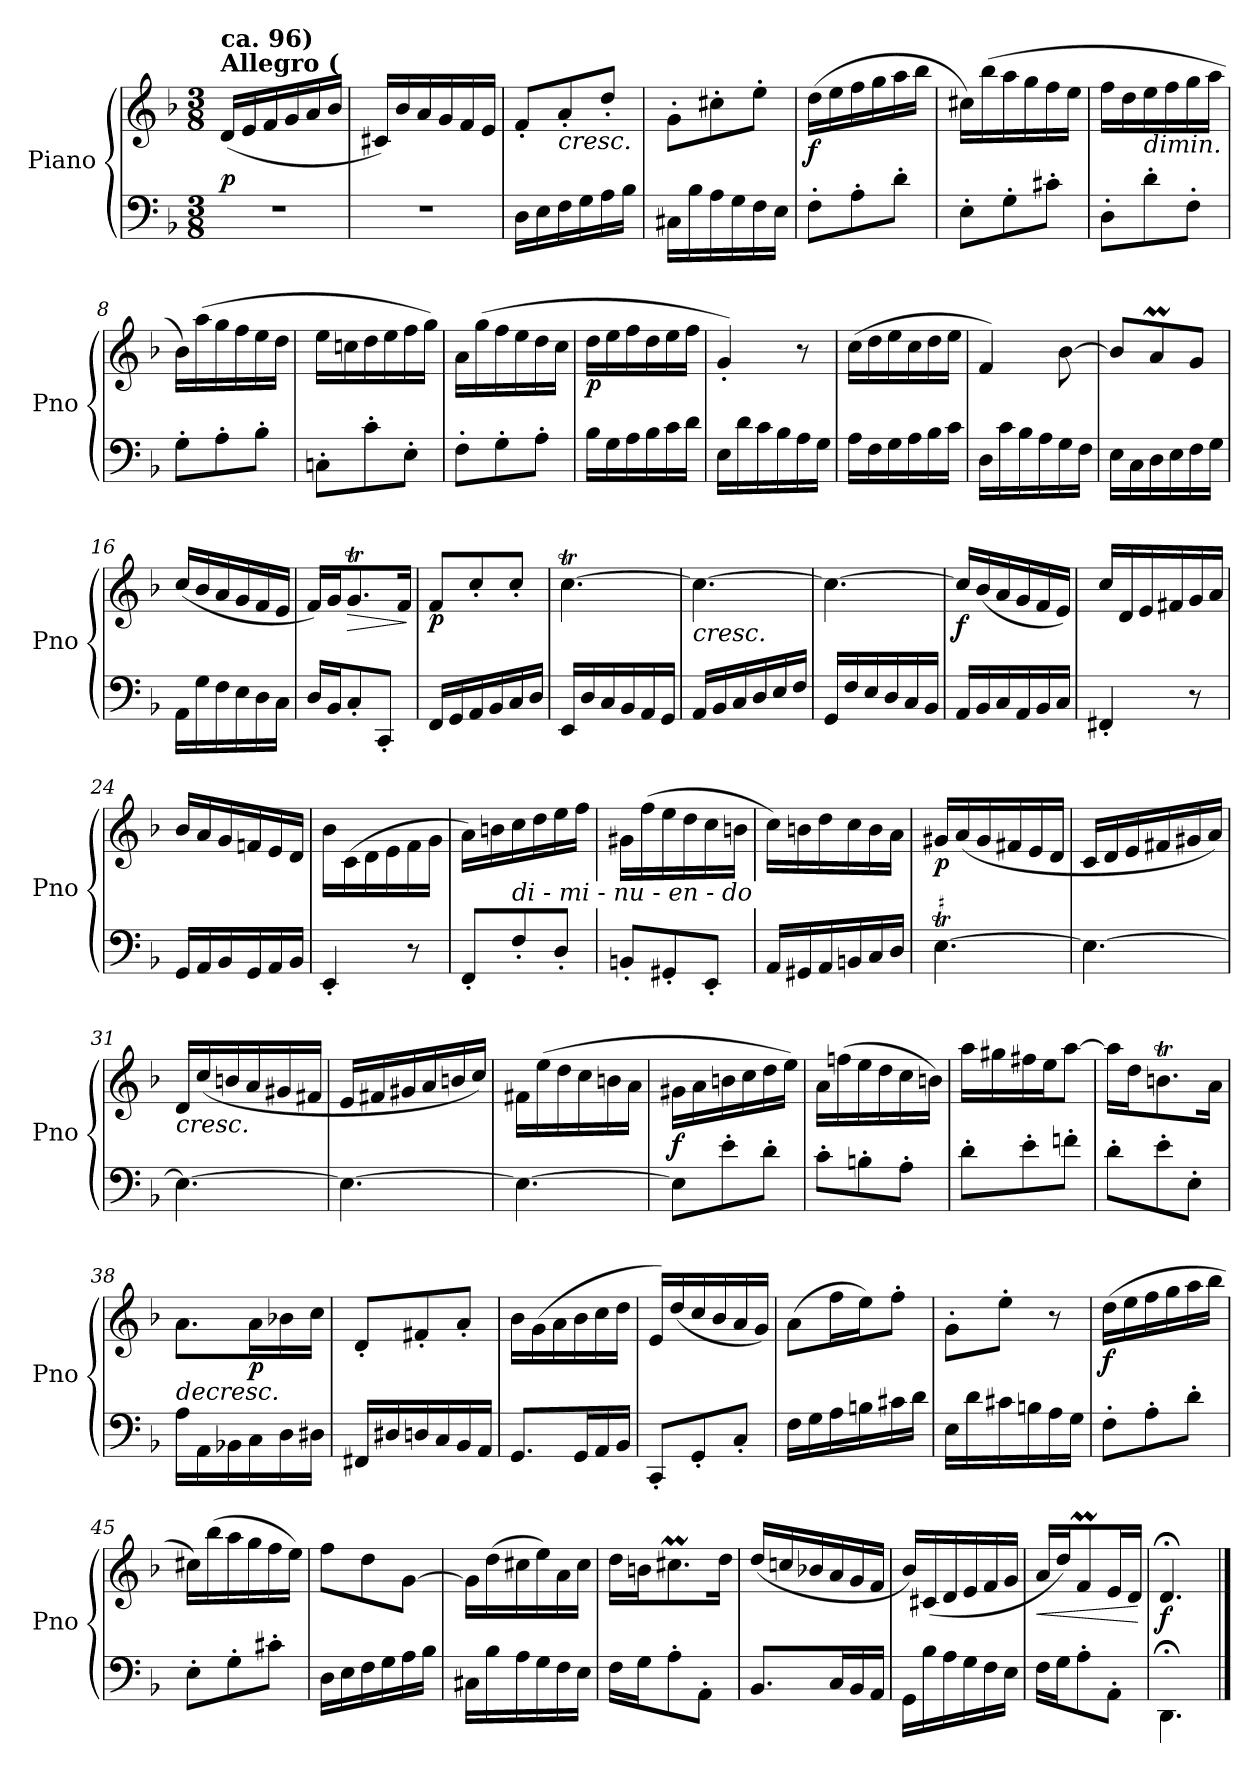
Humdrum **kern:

**kern	**kern	**dynam
*part1	*part1	*part1
*staff2	*staff1	*staff1/2
*I"Piano	*	*
*I'Pno	*	*
*clefF4	*clefG2	*
*k[b-]	*k[b-]	*
*M3/8	*M3/8	*
=1	=1	=1
!	!LO:TX:a:B:t=Allegro (	!
!	!LO:TX:a:B:t=ca. 96)	!
!	!	!LO:DY:a=2
4.r	(<16d/LL	p
.	16e/	.
.	16f/	.
.	16g/	.
.	16a/	.
.	16b-/JJ	.
=2	=2	=2
4.r	16c#X/LL)	.
.	16b-/	.
.	16a/	.
.	16g/	.
.	16f/	.
.	16e/JJ	.
=3	=3	=3
16D<\LL	8f'/L	.
16E\	.	.
!	!LO:TX:b:i:t=cresc.	!
16F\	8a'/	.
16G\	.	.
16A<\	8dd'/J	.
16B-<\JJ	.	.
=4	=4	=4
16C#X<\LL	8g'\L	.
16B-<\	.	.
16A<\	8cc#X'\	.
16G\	.	.
16F\	8ee'\J	.
16E\JJ	.	.
=5	=5	=5
!	!	!LO:DY:b
8F<'\L	(>16dd\LL	f
.	16ee\	.
8A<'\	16ff\	.
.	16gg\	.
8d'\J	16aa\	.
.	16bb-\JJ	.
!!LO:LB:g=z
=6	=6	=6
8E<'\L	16cc#X\LL)	.
.	(>16bb-\	.
8G'\	16aa\	.
.	16gg\	.
8c#X'\J	16ff\	.
.	16ee\JJ	.
=7	=7	=7
8D'\L	16ff\LL	.
.	16dd\	.
!	!LO:TX:b:i:t=dimin.	!
8d'\	16ee\	.
.	16ff\	.
8F<'\J	16gg\	.
.	16aa\JJ	.
=8	=8	=8
8G'\L	16b-\LL)	.
.	(>16aa\	.
8A'\	16gg\	.
.	16ff\	.
8B-<'\J	16ee\	.
.	16dd\JJ	.
=9	=9	=9
8Cn'\L	16ee\LL	.
.	16ccn\	.
8c'\	16dd\	.
.	16ee\	.
8E<'\J	16ff\	.
.	16gg\JJ)	.
=10	=10	=10
8F'\L	16a\LL	.
.	(>16gg\	.
8G'\	16ff\	.
.	16ee\	.
8A<'\J	16dd\	.
.	16cc\JJ	.
=11	=11	=11
!	!	!LO:DY:b
16B-<\LL	16dd\LL	p
16G\	16ee\	.
16A\	16ff\	.
16B-\	16dd\	.
16c\	16ee\	.
16d\JJ	16ff\JJ	.
!!LO:LB:g=z
=12	=12	=12
16E\LL	4g'/)	.
16d\	.	.
16c\	.	.
16B-\	.	.
16A\	8r	.
16G\JJ	.	.
=13	=13	=13
16A<\LL	(>16cc\LL	.
16F<\	16dd\	.
16G\	16ee\	.
16A\	16cc\	.
16B-<\	16dd\	.
16c\JJ	16ee\JJ	.
=14	=14	=14
16D\LL	4f/)	.
16c\	.	.
16B-\	.	.
16A\	.	.
16G<\	[8b-\	.
16F\JJ	.	.
=15	=15	=15
16E<\LL	8b-/L]	.
16C\	.	.
16D\	8am/	.
16E\	.	.
16F\	8g/J	.
16G\JJ	.	.
=16	=16	=16
16AA<\LL	(<16cc/LL	.
16G\	16b-/	.
16F\	16a/	.
16E\	16g/	.
16D\	16f/	.
16C<\JJ	16e/JJ	.
=17	=17	=17
16D</LL	16f/LL)	.
16BB-</J	16g/J	.
!	!	!LO:HP:b
8C<'/	8.gT/	>
8CC'/J	.	.
.	16f/Jk	.
.	.	]
!!LO:LB:g=z
=18	=18	=18
!	!	!LO:DY:b
16FF</LL	8f/L	p
16GG/	.	.
16AA</	8cc'/	.
16BB-</	.	.
16C/	8cc'/J	.
16D/JJ	.	.
=19	=19	=19
16EE/LL	[4.ccT\	.
16D/	.	.
16C/	.	.
16BB-/	.	.
16AA/	.	.
16GG/JJ	.	.
=20	=20	=20
!	!LO:TX:b:i:t=cresc.	!
16AA/LL	4.cc\_	.
16BB-/	.	.
16C/	.	.
16D</	.	.
16E</	.	.
16F/JJ	.	.
=21	=21	=21
16GG/LL	4.ccTTT\_	.
16F/	.	.
16E/	.	.
16D/	.	.
16C</	.	.
16BB-/JJ	.	.
=22	=22	=22
!	!	!LO:DY:b
16AA/LL	16cc/LL]	f
16BB-/	(<16b-/	.
16C/	16a/	.
16AA/	16g/	.
16BB-/	16f/	.
16C/JJ	16e/JJ)	.
!!LO:PB:g=z
=23	=23	=23
4FF#X<'/	16cc/LL	.
.	16d/	.
.	16e/	.
.	16f#X/	.
8r	16g/	.
.	16a/JJ	.
=24	=24	=24
16GG</LL	16b-/LL	.
16AA/	16a/	.
16BB-/	16g/	.
16GG/	16fn/	.
16AA/	16e/	.
16BB-/JJ	16d/JJ	.
=25	=25	=25
4EE'/	16b-\LL	.
.	(>16c\	.
.	16d\	.
.	16e\	.
8r	16f\	.
.	16g\JJ	.
=26	=26	=26
8FF'/L	16a\LL)	.
.	16bn\	.
!	!LO:TX:b:i:t=di  -  mi  -  nu  -  en  -  do	!
8F<'/	16cc\	.
.	16dd\	.
8D<'/J	16ee\	.
.	16ff\JJ	.
=27	=27	=27
8BBn<'/L	16g#X\LL	.
.	(>16ff\	.
8GG#X<'/	16ee\	.
.	16dd\	.
8EE<'/J	16cc\	.
.	16bn\JJ	.
!!LO:LB:g=z
=28	=28	=28
16AA</LL	16cc\LL)	.
16GG#X/	16bn\	.
16AA/	16dd\	.
16BBn/	16cc\	.
16C</	16b\	.
16D</JJ	16a\JJ	.
=29	=29	=29
!LO:TR:acc=#	!	!LO:DY:b
[4.ET<\	16g#X/LL	p
.	(>16a/	.
.	16g#/	.
.	16f#X/	.
.	16e/	.
.	16d/JJ	.
=30	=30	=30
4.E\_	16c/LL	.
.	16d/	.
.	16e/	.
.	16f#X/	.
.	16g#X/	.
.	16a/JJ)	.
=31	=31	=31
!	!LO:TX:b:i:t=cresc.	!
4.E\_	16d/LL	.
.	(>16cc/	.
.	16bn/	.
.	16a/	.
.	16g#X/	.
.	16f#X/JJ	.
=32	=32	=32
4.E\_	16e/LL	.
.	16f#X/	.
.	16g#X/	.
.	16a/	.
.	16bn/	.
.	16cc/JJ)	.
!!LO:LB:g=z
=33	=33	=33
4.E\_	16f#X\LL	.
.	(>16ee\	.
.	16dd\	.
.	16cc\	.
.	16bn\	.
.	16a\JJ	.
=34	=34	=34
!	!	!LO:DY:b
8E\L]	16g#X\LL	f
.	16a\	.
8e<'\	16bn\	.
.	16cc\	.
8d'\J	16dd\	.
.	16ee\JJ)	.
=35	=35	=35
8c'\L	16a\LL	.
.	(>16ffn\	.
8Bn'\	16ee\	.
.	16dd\	.
8A'\J	16cc\	.
.	16bn\JJ)	.
=36	=36	=36
8d<'\L	16aa\LL	.
.	16gg#X\	.
8e'\	16ff#X\	.
.	16ee\J	.
8fn'\J	[8aa\J	.
=37	=37	=37
8d<'\L	16aa\LL]	.
.	16dd\J	.
8e'\	8.bnt\	.
8E'\J	.	.
.	16a\Jk	.
!!LO:LB:g=z
=38	=38	=38
!	!	!LO:HP:b
16A\LL	8.a\L	>
16AA<\	.	.
16BB-X<\	.	.
!	!	!LO:DY:b
16C\	16a\L	p
16D<\	16b-X\	.
16D#X<\JJ	16cc\JJ	.
.	.	]
=39	=39	=39
16FF#X</LL	8d'/L	.
16D#X</	.	.
16Dn</	8f#X'/	.
16C/	.	.
16BB-/	8a'/J	.
16AA/JJ	.	.
=40	=40	=40
8.GG/L	16b-\LL	.
.	(>16g\	.
.	16a\	.
16GG</L	16b-\	.
16AA/	16cc\	.
16BB-/JJ	16dd\JJ	.
=41	=41	=41
8CC'/L	16e/LL)	.
.	(<16dd/	.
8GG'/	16cc/	.
.	16b-/	.
8C'/J	16a/	.
.	16g/JJ)	.
=42	=42	=42
16F<\LL	(>8a\L	.
16G\	.	.
16A<\	16ff\L	.
16Bn<\	16ee\J)	.
16c#X\	8ff'\J	.
16d\JJ	.	.
!!LO:LB:g=z
=43	=43	=43
16E\LL	8g'\L	.
16d\	.	.
16c#X\	8ee'\J	.
16Bn<\	.	.
16A\	8r	.
16G\JJ	.	.
=44	=44	=44
!	!	!LO:DY:b
8F<'\L	(>16dd\LL	f
.	16ee\	.
8A'\	16ff\	.
.	16gg\	.
8d'\J	16aa\	.
.	16bb-\JJ	.
=45	=45	=45
8E<'\L	16cc#X\LL)	.
.	(>16bb-\	.
8G'\	16aa\	.
.	16gg\	.
8c#X'\J	16ff\	.
.	16ee\JJ)	.
=46	=46	=46
16D\LL	8ff\L	.
16E\	.	.
16F\	8dd\	.
16G\	.	.
16A<\	[8g\J	.
16B-<\JJ	.	.
=47	=47	=47
16C#X<\LL	16g\LL]	.
16B-<\	(>16dd\	.
16A<\	16cc#X\	.
16G\	16ee\)	.
16F\	16a\	.
16E\JJ	16cc#\JJ	.
!!LO:PB:g=z
=48	=48	=48
16F\LL	16dd\LL	.
16G\J	16bn\J	.
8A'\	8.cc#Xm\	.
8AA'\J	.	.
.	16dd\Jk	.
=49	=49	=49
8.BB-</L	(<16dd/LL	.
.	16ccn/	.
.	16b-X/	.
16C/L	16a/	.
16BB-/	16g/	.
16AA/JJ	16f/JJ	.
=50	=50	=50
16GG<\LL	16b-/LL)	.
16B-<\	(<16c#X/	.
16A\	16d/	.
16G\	16e/	.
16F\	16f/	.
16E<\JJ	16g/JJ	.
=51	=51	=51
!	!	!LO:HP:b
16F<\LL	16a/LL	<
16G\J	16dd/J)	.
8A'\	8fM/	.
8AA<'\J	16e/L	.
.	16d/JJ	.
.	.	[
=52	=52	=52
!	!	!LO:DY:b
4.DD;<\	4.d;</	f
==	==	==
*-	*-	*-
